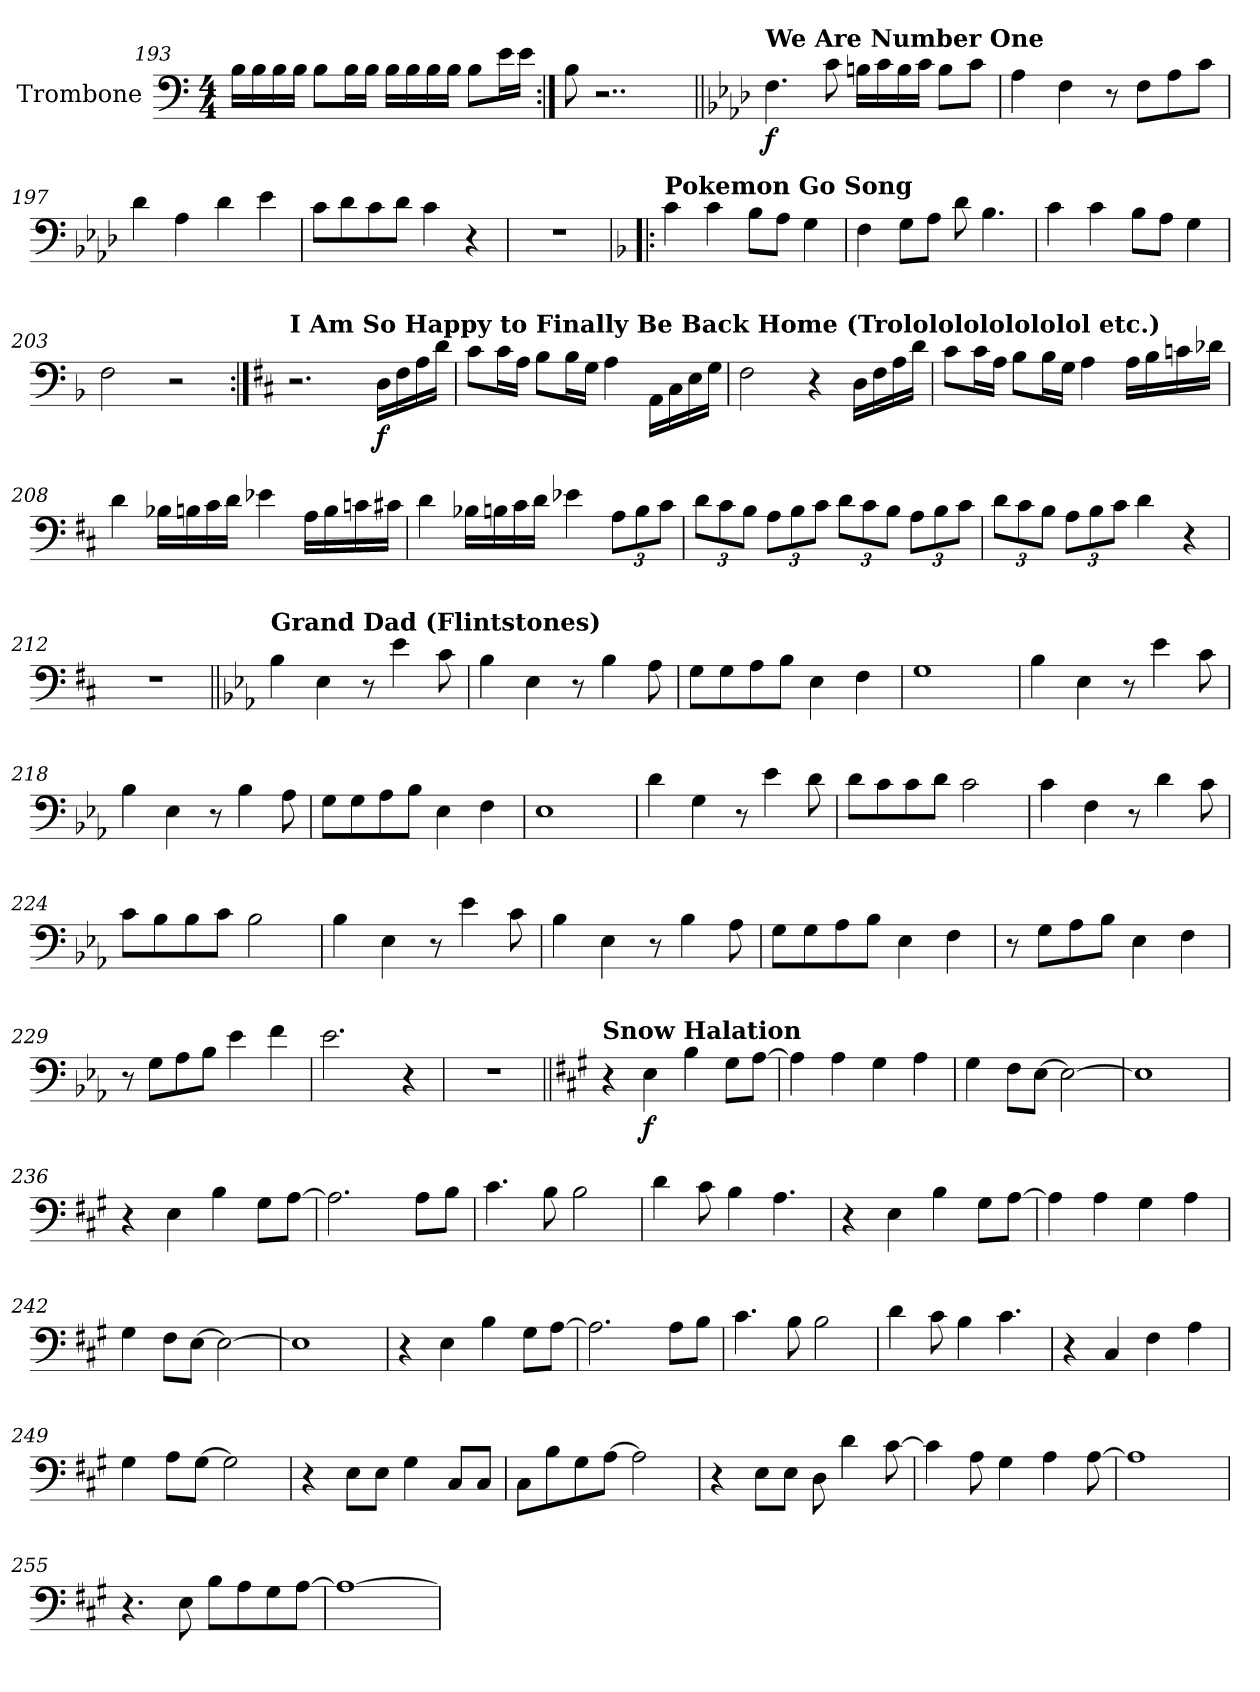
**kern	**dynam
*part1	*part1
*staff1	*staff1
*I"Trombone	*
*I'Tbn.	*
*clefF4	*
*k[]	*
*M4/4	*
=193	=193
16B\LL	.
16B\	.
16B\	.
16B\JJ	.
8B\L	.
16B\L	.
16B\JJ	.
16B\LL	.
16B\	.
16B\	.
16B\JJ	.
8B\L	.
16e\L	.
16e\JJ	.
=194:|!	=194:|!
8B\	.
2..r	.
!!LO:PB:g=z
=195||	=195||
*k[b-e-a-d-]	*
*MM162	*
!LO:TX:a:B:t=We Are Number One	!
!	!LO:DY:b
4.F\	f
8c\	.
16Bn\LL	.
16c\	.
16B\	.
16c\JJ	.
8B\L	.
8c\J	.
=196	=196
4A-\	.
4F\	.
8r	.
8F\L	.
8A-\	.
8c\J	.
=197	=197
4d-\	.
4A-\	.
4d-\	.
4e-\	.
=198	=198
8c\L	.
8d-\	.
8c\	.
8d-\J	.
4c\	.
4r	.
=199	=199
1r	.
!!LO:LB:g=z
=200!|:	=200!|:
*k[b-]	*
*MM120	*
!LO:TX:a:B:t=Pokemon Go Song	!
4c\	.
4c\	.
8B-\L	.
8A\J	.
4G\	.
=201	=201
4F\	.
8G\L	.
8A\J	.
8d\	.
4.B-\	.
=202	=202
4c\	.
4c\	.
8B-\L	.
8A\J	.
4G\	.
=203	=203
2F\	.
2r	.
!!LO:LB:g=z
=204:|!	=204:|!
*k[f#c#]	*
*MM98	*
!LO:TX:a:B:t=I Am So Happy to Finally Be Back Home (Trolololololololol etc.)	!
2.r	.
!	!LO:DY:b
16D\LL	f
16F#\	.
16A\	.
16d\JJ	.
=205	=205
8c#\L	.
16c#\L	.
16A\JJ	.
8B\L	.
16B\L	.
16G\JJ	.
4A\	.
16AA\LL	.
16C#\	.
16E\	.
16G\JJ	.
=206	=206
2F#\	.
4r	.
16D\LL	.
16F#\	.
16A\	.
16d\JJ	.
!!LO:LB:g=z
=207	=207
8c#\L	.
16c#\L	.
16A\JJ	.
8B\L	.
16B\L	.
16G\JJ	.
4A\	.
16A\LL	.
16B\	.
16cn\	.
16d-X\JJ	.
=208	=208
4d\	.
16B-X\LL	.
16Bn\	.
16c#\	.
16d\JJ	.
4e-X\	.
16A\LL	.
16B\	.
16cn\	.
16c#X\JJ	.
=209	=209
4d\	.
16B-X\LL	.
16Bn\	.
16c#\	.
16d\JJ	.
4e-X\	.
*Xbrackettup	*
12A\L	.
12B\	.
12c#\J	.
!!LO:LB:g=z
=210	=210
12d\L	.
12c#\	.
12B\J	.
12A\L	.
12B\	.
12c#\J	.
12d\L	.
12c#\	.
12B\J	.
12A\L	.
12B\	.
12c#\J	.
=211	=211
12d\L	.
12c#\	.
12B\J	.
12A\L	.
12B\	.
12c#\J	.
4d\	.
4r	.
=212	=212
1r	.
!!LO:LB:g=z
=213||	=213||
*k[b-e-a-]	*
*MM160	*
!LO:TX:a:B:t=Grand Dad (Flintstones)	!
4B-\	.
4E-\	.
8r	.
4e-\	.
8c\	.
=214	=214
4B-\	.
4E-\	.
8r	.
4B-\	.
8A-\	.
=215	=215
8G\L	.
8G\	.
8A-\	.
8B-\J	.
4E-\	.
4F\	.
=216	=216
1G	.
=217	=217
4B-\	.
4E-\	.
8r	.
4e-\	.
8c\	.
=218	=218
4B-\	.
4E-\	.
8r	.
4B-\	.
8A-\	.
=219	=219
8G\L	.
8G\	.
8A-\	.
8B-\J	.
4E-\	.
4F\	.
=220	=220
1E-	.
!!LO:LB:g=z
=221	=221
4d\	.
4G\	.
8r	.
4e-\	.
8d\	.
=222	=222
8d\L	.
8c\	.
8c\	.
8d\J	.
2c\	.
=223	=223
4c\	.
4F\	.
8r	.
4d\	.
8c\	.
=224	=224
8c\L	.
8B-\	.
8B-\	.
8c\J	.
2B-\	.
=225	=225
4B-\	.
4E-\	.
8r	.
4e-\	.
8c\	.
=226	=226
4B-\	.
4E-\	.
8r	.
4B-\	.
8A-\	.
=227	=227
8G\L	.
8G\	.
8A-\	.
8B-\J	.
4E-\	.
4F\	.
!!LO:LB:g=z
=228	=228
8r	.
8G\L	.
8A-\	.
8B-\J	.
4E-\	.
4F\	.
=229	=229
8r	.
8G\L	.
8A-\	.
8B-\J	.
4e-\	.
4f\	.
=230	=230
2.e-\	.
4r	.
=231	=231
1r	.
!!LO:PB:g=z
=232||	=232||
*k[f#c#g#]	*
*MM173	*
!LO:TX:a:B:t=Snow Halation	!
4r	.
!	!LO:DY:b
4E\	f
4B\	.
8G#\L	.
[8A\J	.
=233	=233
4A\]	.
4A\	.
4G#\	.
4A\	.
=234	=234
4G#\	.
8F#\L	.
[8E\J	.
2E\_	.
=235	=235
1E]	.
=236	=236
4r	.
4E\	.
4B\	.
8G#\L	.
[8A\J	.
=237	=237
2.A\]	.
8A\L	.
8B\J	.
=238	=238
4.c#\	.
8B\	.
2B\	.
=239	=239
4d\	.
8c#\	.
4B\	.
4.A\	.
!!LO:LB:g=z
=240	=240
4r	.
4E\	.
4B\	.
8G#\L	.
[8A\J	.
=241	=241
4A\]	.
4A\	.
4G#\	.
4A\	.
=242	=242
4G#\	.
8F#\L	.
[8E\J	.
2E\_	.
=243	=243
1E]	.
=244	=244
4r	.
4E\	.
4B\	.
8G#\L	.
[8A\J	.
=245	=245
2.A\]	.
8A\L	.
8B\J	.
=246	=246
4.c#\	.
8B\	.
2B\	.
=247	=247
4d\	.
8c#\	.
4B\	.
4.c#\	.
!!LO:LB:g=z
=248	=248
4r	.
4C#/	.
4F#\	.
4A\	.
=249	=249
4G#\	.
8A\L	.
[8G#\J	.
2G#\]	.
=250	=250
4r	.
8E\L	.
8E\J	.
4G#\	.
8C#/L	.
8C#/J	.
=251	=251
8C#\L	.
8B\	.
8G#\	.
[8A\J	.
2A\]	.
=252	=252
4r	.
8E\L	.
8E\J	.
8D\	.
4d\	.
[8c#\	.
!!LO:LB:g=z
=253	=253
4c#\]	.
8A\	.
4G#\	.
4A\	.
[8A\	.
=254	=254
1A]	.
=255	=255
4.r	.
8E\	.
8B\L	.
8A\	.
8G#\	.
[8A\J	.
=256	=256
1A_	.
=	=
*-	*-
